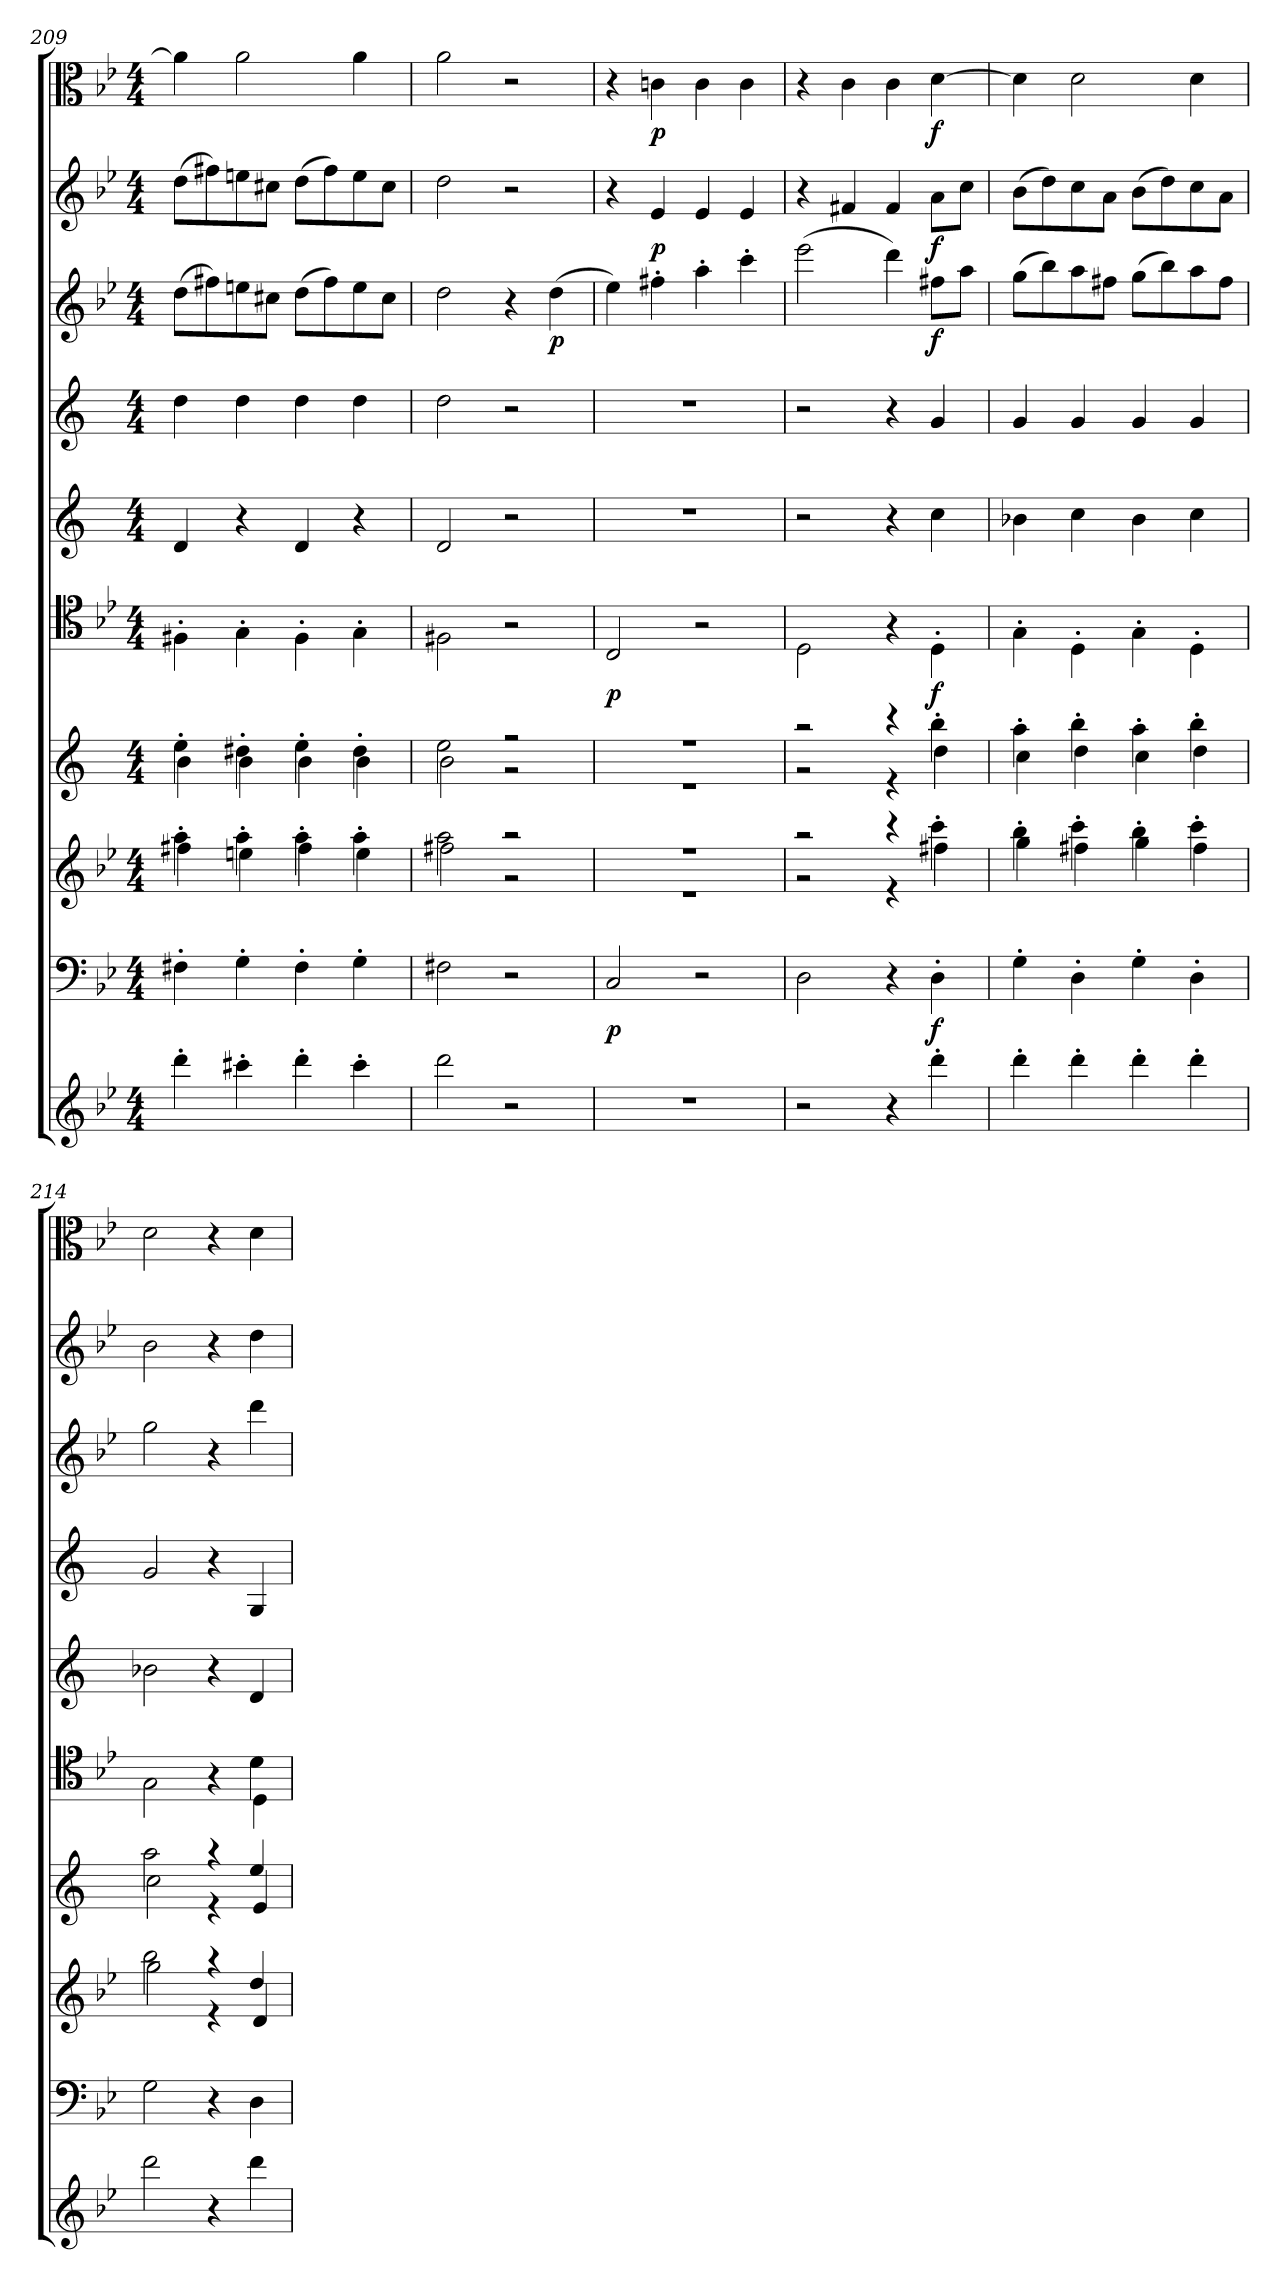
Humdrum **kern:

**kern	**kern	**dynam	**kern	**kern	**kern	**dynam	**kern	**kern	**kern	**dynam	**kern	**dynam	**kern	**dynam
*part10	*part9	*part9	*part8	*part7	*part6	*part6	*part5	*part4	*part3	*part3	*part2	*part2	*part1	*part1
*staff10	*staff9	*staff9	*staff8	*staff7	*staff6	*staff6	*staff5	*staff4	*staff3	*staff3	*staff2	*staff2	*staff1	*staff1
*clefG2	*clefF4	*	*clefG2	*clefG2	*clefC4	*	*clefG2	*clefG2	*clefG2	*	*clefG2	*	*clefC3	*
*k[b-e-]	*k[b-e-]	*	*k[b-e-]	*k[]	*k[b-e-]	*	*k[]	*k[]	*k[b-e-]	*	*k[b-e-]	*	*k[b-e-]	*
*g:	*g:	*	*g:	*	*g:	*	*	*	*g:	*	*g:	*	*g:	*
*M4/4	*M4/4	*	*M4/4	*M4/4	*M4/4	*	*M4/4	*M4/4	*M4/4	*	*M4/4	*	*M4/4	*
=209	=209	=209	=209	=209	=209	=209	=209	=209	=209	=209	=209	=209	=209	=209
*	*	*	*^	*^	*	*	*	*	*	*	*	*	*	*
4ddd'\	4F#X'\	.	4aa'\	4ff#X\	4ee'\	4b\	4F#X'\	.	4d/	4dd\	(8dd\L	.	(8dd\L	.	4a\]	.
.	.	.	.	.	.	.	.	.	.	.	8ff#X\)	.	8ff#X\)	.	.	.
4ccc#X'\	4G'\	.	4aa'\	4een\	4dd#X'\	4b\	4G'\	.	4r	4dd\	8een\	.	8een\	.	2a\	.
.	.	.	.	.	.	.	.	.	.	.	8cc#X\J	.	8cc#X\J	.	.	.
4ddd'\	4F#'\	.	4aa'\	4ff#\	4ee'\	4b\	4F#'\	.	4d/	4dd\	(8dd\L	.	(8dd\L	.	.	.
.	.	.	.	.	.	.	.	.	.	.	8ff#\)	.	8ff#\)	.	.	.
4ccc#'\	4G'\	.	4aa'\	4ee\	4dd#'\	4b\	4G'\	.	4r	4dd\	8ee\	.	8ee\	.	4a\	.
.	.	.	.	.	.	.	.	.	.	.	8cc#\J	.	8cc#\J	.	.	.
=210	=210	=210	=210	=210	=210	=210	=210	=210	=210	=210	=210	=210	=210	=210	=210	=210
2ddd\	2F#X\	.	2aa\	2ff#X\	2ee\	2b\	2F#X\	.	2d/	2dd\	2dd\	.	2dd\	.	2a\	.
2r	2r	.	2r	2r	2r	2r	2r	.	2r	2r	4r	.	2r	.	2r	.
.	.	.	.	.	.	.	.	.	.	.	(4dd\	p	.	.	.	.
=211	=211	=211	=211	=211	=211	=211	=211	=211	=211	=211	=211	=211	=211	=211	=211	=211
1r	2C/	p	1r	1r	1r	1r	2C/	p	1r	1r	4ee-\)	.	4r	.	4r	.
.	.	.	.	.	.	.	.	.	.	.	4ff#X'\	.	4e-/	p	4cn\	p
.	2r	.	.	.	.	.	2r	.	.	.	4aa'\	.	4e-/	.	4c\	.
.	.	.	.	.	.	.	.	.	.	.	4ccc'\	.	4e-/	.	4c\	.
=212	=212	=212	=212	=212	=212	=212	=212	=212	=212	=212	=212	=212	=212	=212	=212	=212
2r	2D\	.	2r	2r	2r	2r	2D\	.	2r	2r	(2eee-\	.	4r	.	4r	.
.	.	.	.	.	.	.	.	.	.	.	.	.	4f#X/	.	4c\	.
4r	4r	.	4r	4r	4r	4r	4r	.	4r	4r	4ddd\)	.	4f#/	.	4c\	.
4ddd'\	4D'\	f	4ccc'\	4ff#X\	4bb'\	4dd\	4D'\	f	4cc\	4g/	8ff#X\L	f	8a\L	f	[4d\	f
.	.	.	.	.	.	.	.	.	.	.	8aa\J	.	8cc\J	.	.	.
=213	=213	=213	=213	=213	=213	=213	=213	=213	=213	=213	=213	=213	=213	=213	=213	=213
4ddd'\	4G'\	.	4bb-'\	4gg\	4aa'\	4cc\	4G'\	.	4b-X\	4g/	(8gg\L	.	(8b-\L	.	4d\]	.
.	.	.	.	.	.	.	.	.	.	.	8bb-\)	.	8dd\)	.	.	.
4ddd'\	4D'\	.	4ccc'\	4ff#X\	4bb'\	4dd\	4D'\	.	4cc\	4g/	8aa\	.	8cc\	.	2d\	.
.	.	.	.	.	.	.	.	.	.	.	8ff#X\J	.	8a\J	.	.	.
4ddd'\	4G'\	.	4bb-'\	4gg\	4aa'\	4cc\	4G'\	.	4b-\	4g/	(8gg\L	.	(8b-\L	.	.	.
.	.	.	.	.	.	.	.	.	.	.	8bb-\)	.	8dd\)	.	.	.
4ddd'\	4D'\	.	4ccc'\	4ff#\	4bb'\	4dd\	4D'\	.	4cc\	4g/	8aa\	.	8cc\	.	4d\	.
.	.	.	.	.	.	.	.	.	.	.	8ff#\J	.	8a\J	.	.	.
=214	=214	=214	=214	=214	=214	=214	=214	=214	=214	=214	=214	=214	=214	=214	=214	=214
*	*	*	*	*	*	*	*^	*	*	*	*	*	*	*	*	*
2ddd\	2G\	.	2bb-\	2gg\	2aa\	2cc\	2G\	2ryy	.	2b-X\	2g/	2gg\	.	2b-\	.	2d\	.
4r	4r	.	4r	4r	4r	4r	4r	4ryy	.	4r	4r	4r	.	4r	.	4r	.
4ddd\	4D\	.	4dd/	4d/	4ee/	4e/	4d\	4D\	.	4d/	4G/	4ddd\	.	4dd\	.	4d\	.
*	*	*	*v	*v	*	*	*v	*v	*	*	*	*	*	*	*	*	*
*	*	*	*	*v	*v	*	*	*	*	*	*	*	*	*	*
=	=	=	=	=	=	=	=	=	=	=	=	=	=	=
*-	*-	*-	*-	*-	*-	*-	*-	*-	*-	*-	*-	*-	*-	*-
